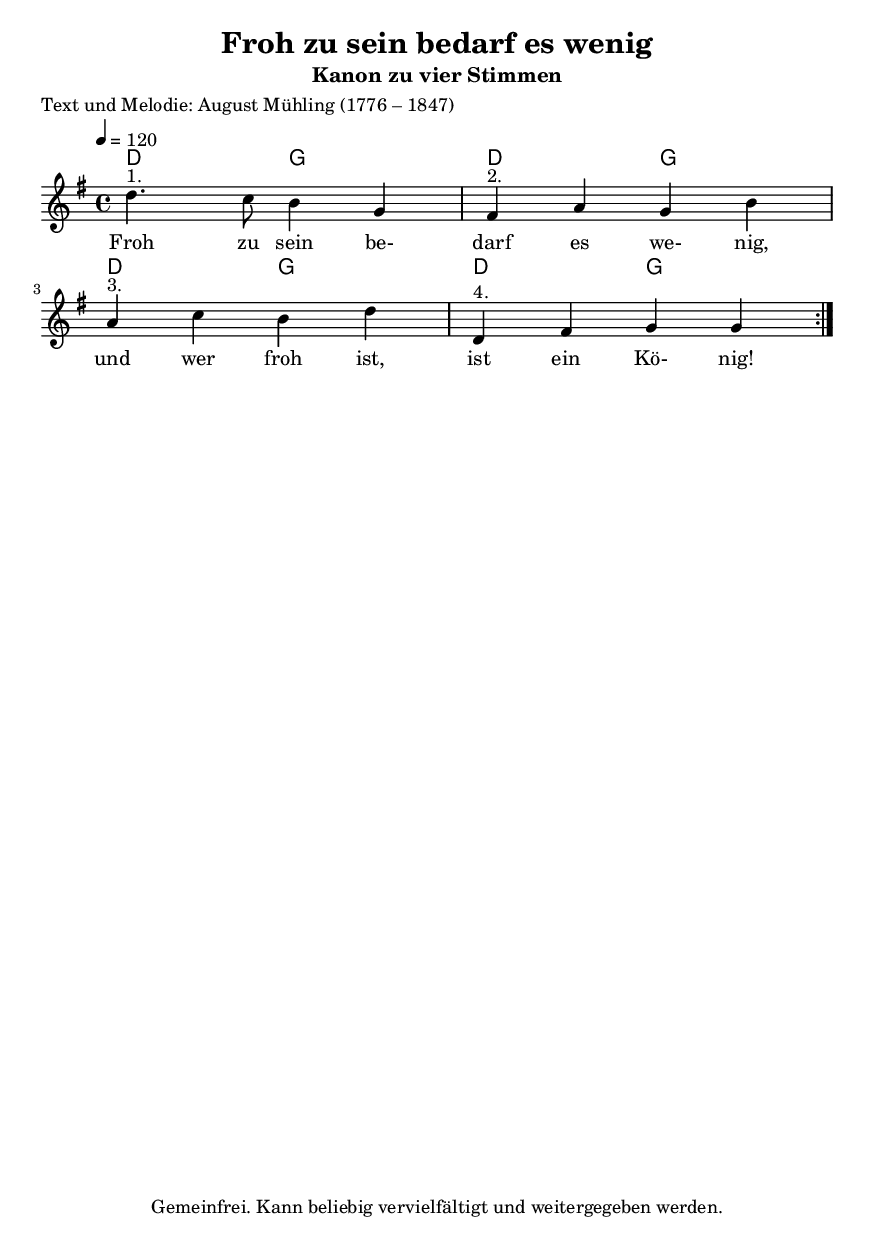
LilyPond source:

% Dieses Notenblatt wurde bearbeitet von Ingo Felger [www.facebook.com/Tschilp]
%
% Kontakt: chirp@ulmo.org
%
% geringfügige Änderungen von Hauke Rehr

%\include "deutsch.ly"
\version "2.12.3"

\include "default.ly"
\header {
  title     = "Froh zu sein bedarf es wenig"
  subtitle  = "Kanon zu vier Stimmen"
  poet      = "Text und Melodie: August Mühling (1776 – 1847)"
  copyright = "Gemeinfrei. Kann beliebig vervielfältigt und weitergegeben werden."
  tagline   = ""
id="0369043e0d7baf05d676eaf58ed214e7b71d843d"
}

#(set-global-staff-size 16)

vChords = \chordmode {
  d2 g2  d2 g2  d2 g2  d2 g2
}


vMelody = \relative c'' {
  \clef treble
  \key g \major
  \tempo 4 = 120
  \time 4/4
  d4.^"1."%-1
%  \mark \default
  c8 b4 g4
%  \mark \default
  fis4^"2." a4 g4 b4
%  \mark \default
  a4^"3." c4 b4 d4
%  \mark \default
  d,4^"4." fis4 g4 g4
%  \bar "|."
}

vLyrics = \lyricmode {
  Froh zu sein be- darf es we- nig, und wer froh ist, ist ein Kö- nig!
}

\score {
  <<
    \new ChordNames = "Begleitung" {
      \germanChords
      \set chordChanges = ##t
      \vChords
    }
%
    \new Voice = "Lied" { \repeat volta 2 \vMelody }
    \new Lyrics \lyricsto "Lied" { \vLyrics }
  >>
 \layout {}
 \midi {}
}

 % some settings % vim: sw=2 et
